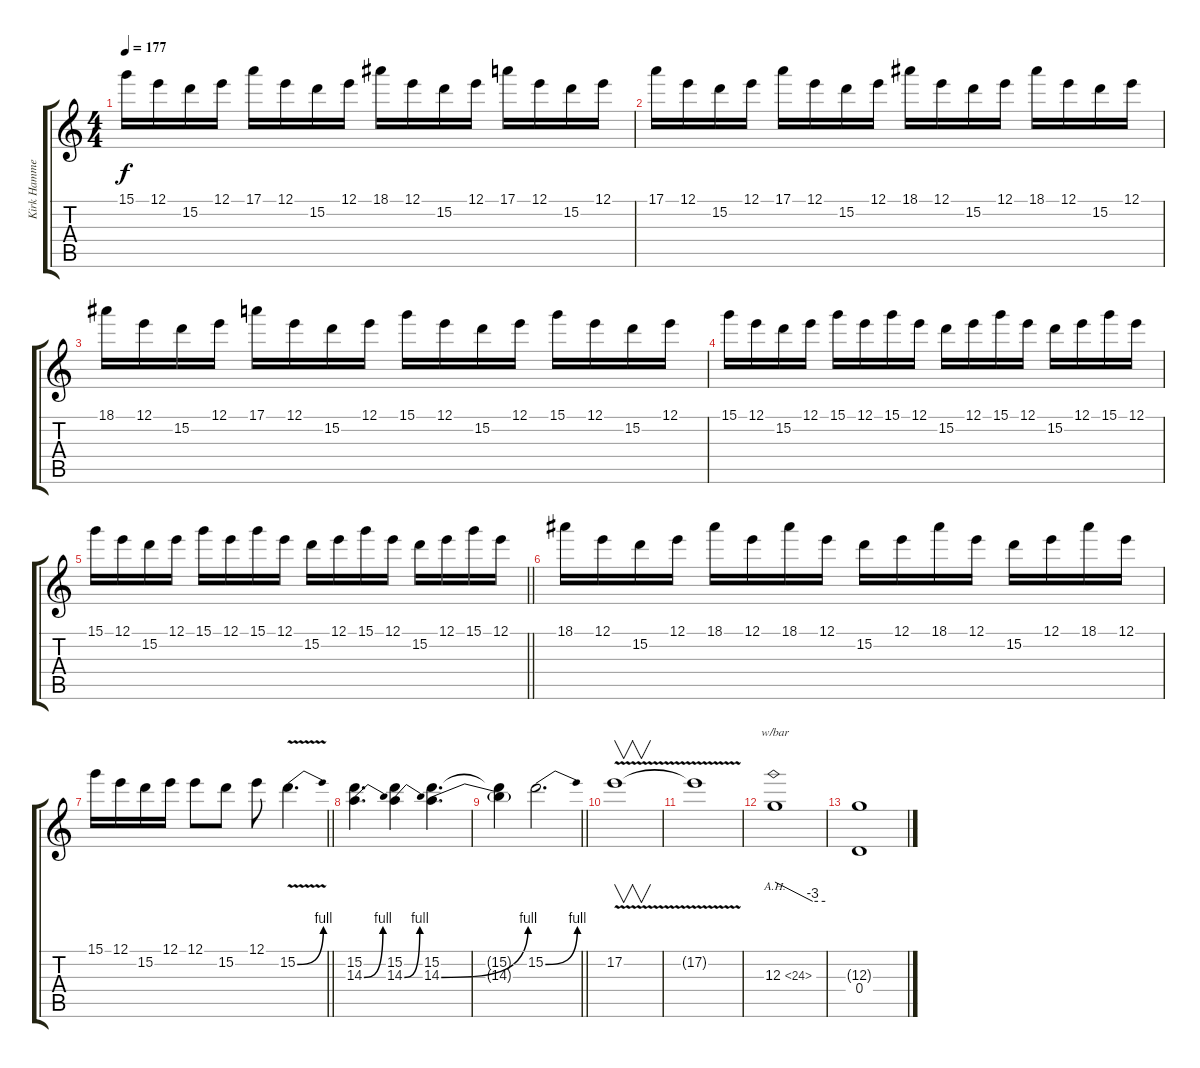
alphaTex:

\track ("Kirk Hammett Lead" "Kirk Hamme") {instrument overdrivenguitar}
\staff {score tabs}
\tuning (E4 B3 G3 D3 A2 E2) {hide}
\ts (4 4)
\tempo 177
\clef g2
\ks c
15.1.16{dy f} 12.1.16 15.2.16 12.1.16 17.1.16 12.1.16 15.2.16 12.1.16 18.1.16 12.1.16 15.2.16 12.1.16 17.1.16 12.1.16 15.2.16 12.1.16 |
17.1.16 12.1.16 15.2.16 12.1.16 17.1.16 12.1.16 15.2.16 12.1.16 18.1.16 12.1.16 15.2.16 12.1.16 18.1.16 12.1.16 15.2.16 12.1.16 |
18.1.16 12.1.16 15.2.16 12.1.16 17.1.16 12.1.16 15.2.16 12.1.16 15.1.16 12.1.16 15.2.16 12.1.16 15.1.16 12.1.16 15.2.16 12.1.16 |
15.1.16 12.1.16 15.2.16 12.1.16 15.1.16 12.1.16 15.1.16 12.1.16 15.2.16 12.1.16 15.1.16 12.1.16 15.2.16 12.1.16 15.1.16 12.1.16 |
\barLineRight lightlight
15.1.16 12.1.16 15.2.16 12.1.16 15.1.16 12.1.16 15.1.16 12.1.16 15.2.16 12.1.16 15.1.16 12.1.16 15.2.16 12.1.16 15.1.16 12.1.16 |
18.1.16 12.1.16 15.2.16 12.1.16 18.1.16 12.1.16 18.1.16 12.1.16 15.2.16 12.1.16 18.1.16 12.1.16 15.2.16 12.1.16 18.1.16 12.1.16 |
\barLineRight lightlight
15.1.16 12.1.16 15.2.16 12.1.16 12.1.8 15.2.8 12.1.8 15.2{be (bend 0 0 60 4) v}.4{d} |
(15.2 14.3{be (bend 0 0 60 4)}).4{d} (15.2 14.3{be (bend 0 0 60 4)}).4 (15.2 14.3{be (bend 0 0 60 4)}).4{d} |
\barLineRight lightlight
(15.2{t} 14.3{t}).4 15.2{be (bend 0 0 60 4)}.2{d} |
17.2{v}.1{v} |
17.2{t}.1 |
12.3{ah 12}.1{tbe (custom default 0 0 45 -12 60 -12)} |
(12.3{t} 0.4).1
